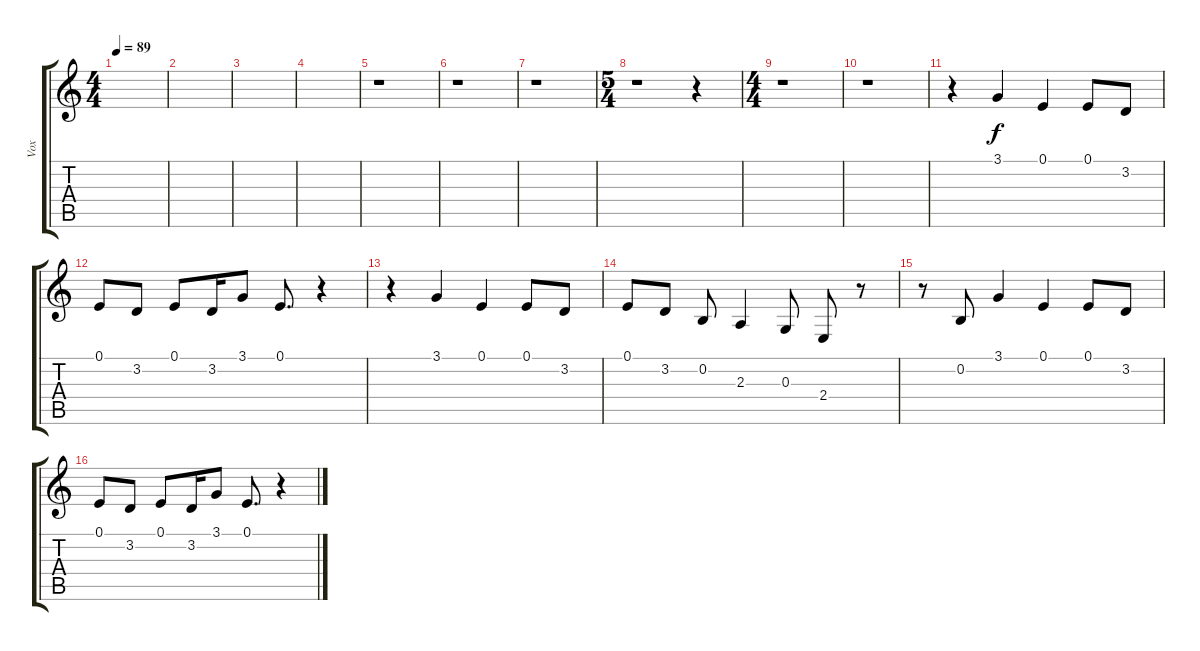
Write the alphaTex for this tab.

\track ("Vox" "Vox") {instrument frenchhorn}
\staff {score tabs}
\tuning (E4 B3 G3 D3 A2 E2) {hide}
\ts (4 4)
\tempo 89
\clef g2
\ks c
|
|
|
|
r.1 |
r.1 |
r.1 |
\ts (5 4)
r.1 r.4 |
\ts (4 4)
r.1 |
r.1 |
r.4 3.1.4 0.1.4 0.1.8 3.2.8 |
0.1.8 3.2.8 0.1.8 3.2.16 3.1.8 0.1.8{d} r.4 |
r.4 3.1.4 0.1.4 0.1.8 3.2.8 |
0.1.8 3.2.8 0.2.8 2.3.4 0.3.8 2.4.8 r.8 |
r.8 0.2.8 3.1.4 0.1.4 0.1.8 3.2.8 |
0.1.8 3.2.8 0.1.8 3.2.16 3.1.8 0.1.8{d} r.4
